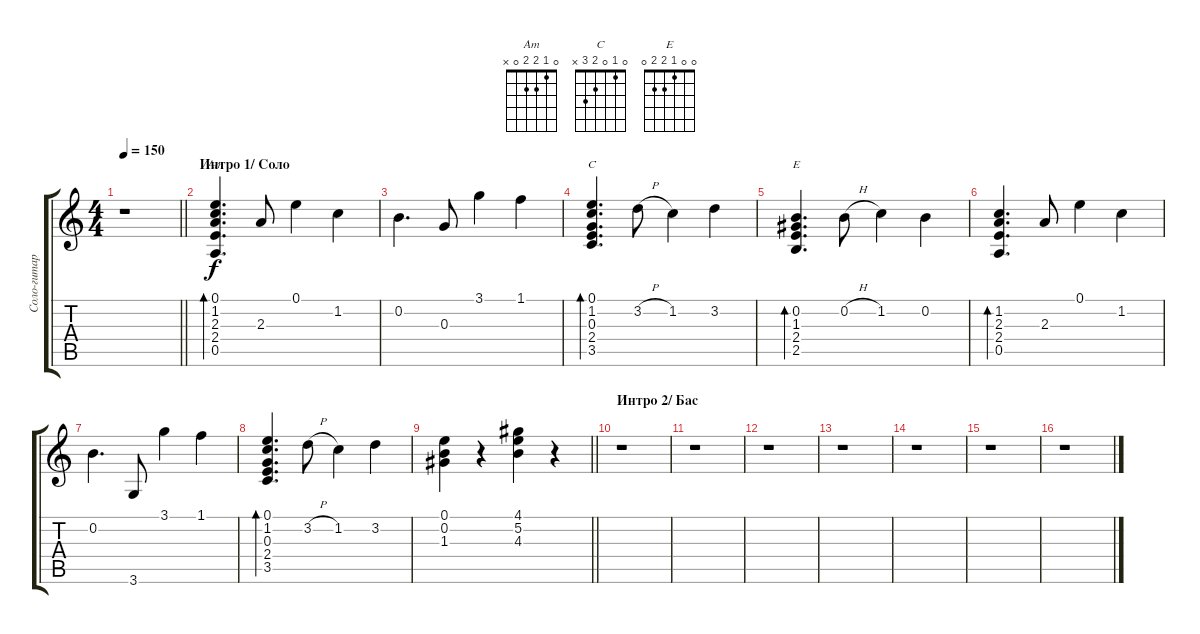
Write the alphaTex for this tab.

\track ("Соло-гитара" "Соло-гитар") {instrument electricguitarmuted}
\staff {score tabs}
\tuning (E4 B3 G3 D3 A2 E2) {hide}
\chord ("Am" 0 1 2 2 0 x)
\chord ("C" 0 1 0 2 3 x)
\chord ("E" 0 0 1 2 2 0)
\ts (4 4)
\tempo 150
\clef g2
\barLineRight lightlight
\ks c
r.1{dy f instrument electricguitarmuted} |
\section ("" "Интро 1/ Соло")
(0.1 1.2 2.3 2.4 0.5).4{d bd 60 ch "Am"} 2.3.8 0.1.4 1.2.4 |
0.2.4{d} 0.3.8 3.1.4 1.1.4 |
(0.1 1.2 0.3 2.4 3.5).4{d bd 60 ch "C"} 3.2{h}.8 1.2.4 3.2.4 |
(0.2 1.3 2.4 2.5).4{d bd 60 ch "E"} 0.2{h}.8 1.2.4 0.2.4 |
(1.2 2.3 2.4 0.5).4{d bd 60} 2.3.8 0.1.4 1.2.4 |
0.2.4{d} 3.6.8 3.1.4 1.1.4 |
(0.1 1.2 0.3 2.4 3.5).4{d bd 60} 3.2{h}.8 1.2.4 3.2.4 |
\barLineRight lightlight
(0.1 0.2 1.3).4 r.4 (4.1 5.2 4.3).4 r.4 |
\section ("" "Интро 2/ Бас")
r.1 |
r.1 |
r.1 |
r.1 |
r.1 |
r.1 |
r.1
